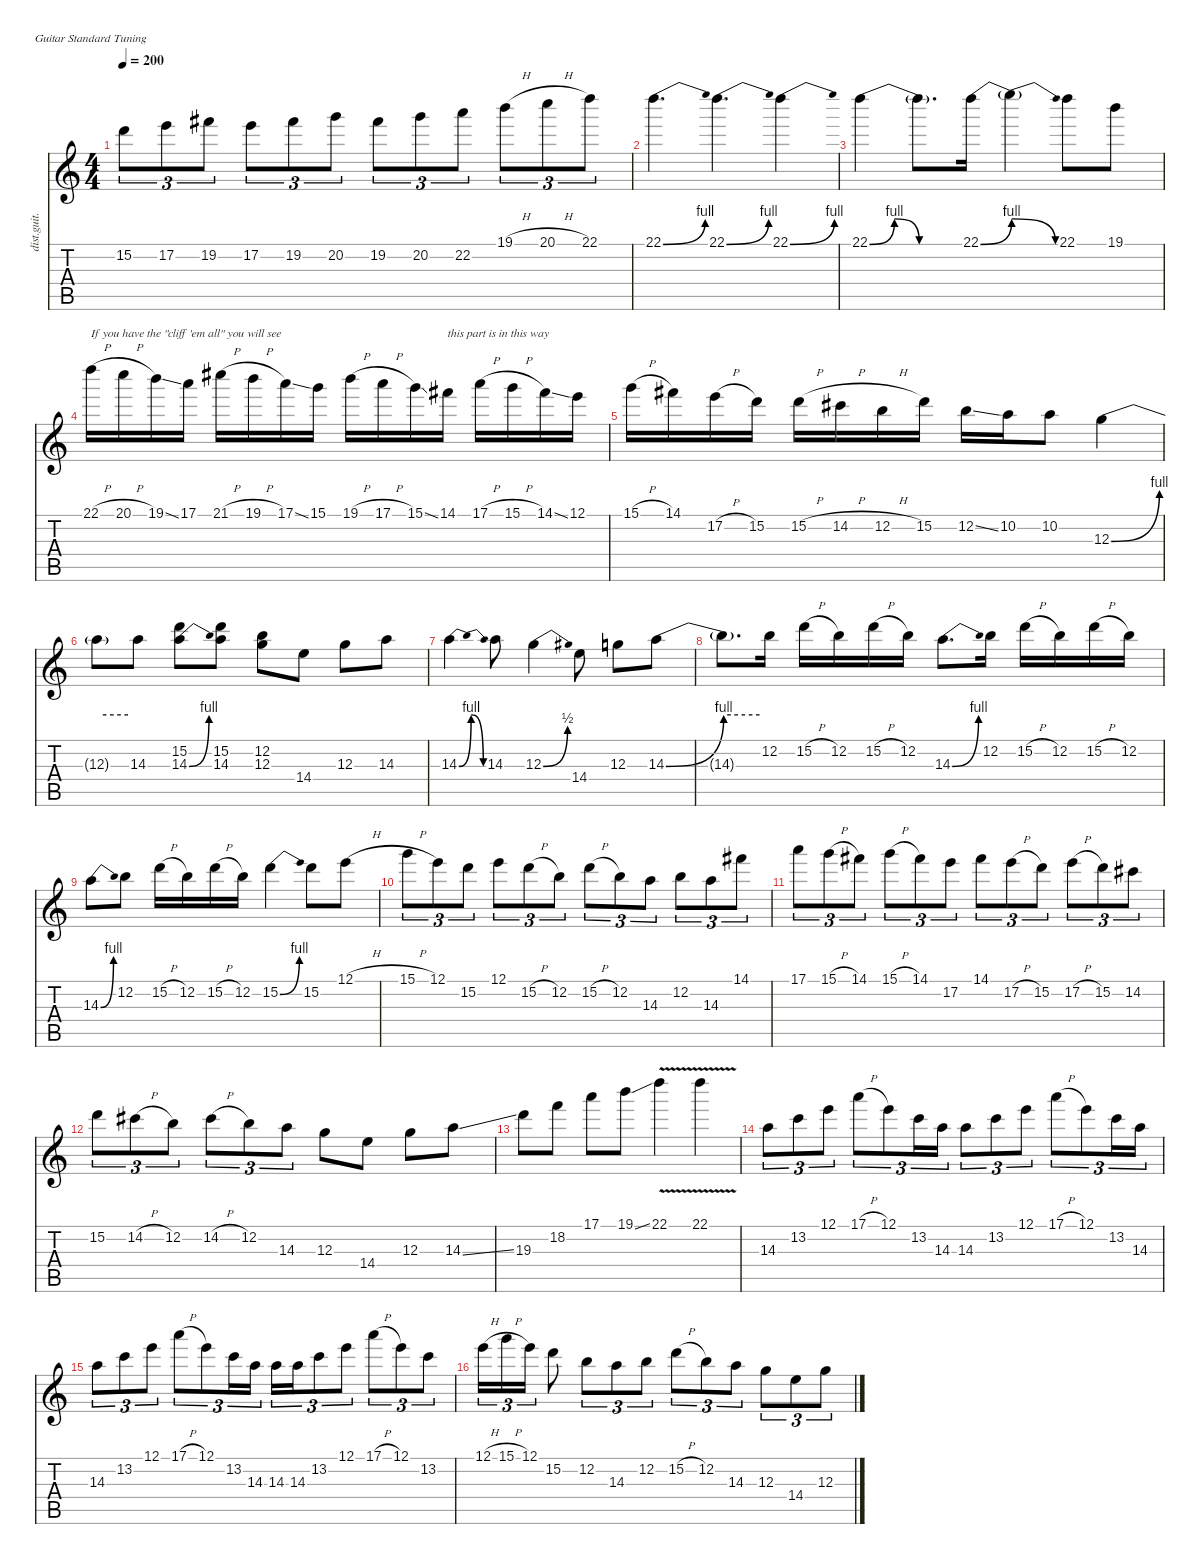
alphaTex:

\defaultSystemsLayout 4
\hideDynamics
\bracketExtendMode nobrackets
\otherSystemsTrackNameOrientation horizontal
\track ("Lead Guitar (Kirk)" "dist.guit.") {instrument distortionguitar}
\staff {score tabs}
\tuning (E4 B3 G3 D3 A2 E2)
\ts (4 4)
\tempo 200
\clef g2
\ks c
15.2.8{tu (3 2) dy f beam Down} 17.2.8{tu (3 2) beam Down} 19.2{acc #}.8{tu (3 2) beam Down} 17.2.8{tu (3 2) beam Down} 19.2{acc #}.8{tu (3 2) beam Down} 20.2.8{tu (3 2) beam Down} 19.2{acc #}.8{tu (3 2) beam Down} 20.2.8{tu (3 2) beam Down} 22.2.8{tu (3 2) beam Down} 19.1{h}.8{tu (3 2) beam Down} 20.1{h}.8{tu (3 2) beam Down} 22.1.8{tu (3 2) beam Down} |
22.1{be (bend 0 0 30 4)}.4{d beam Down} 22.1{be (bend 0 0 30 4)}.4{d beam Down} 22.1{be (bend 0 0 30 4)}.4{beam Down} |
22.1{be (bendrelease 0 0 30 4 30 4 60 0)}.4{beam Down} 22.1{be (hold 0 0 60 0) t}.8{d beam Down} 22.1{be (bend 0 0 60 4)}.16{beam Down} 22.1{be (release 0 4 60 0) t}.4{beam Down} 22.1.8{beam Down} 19.1.8{beam Down} |
22.1{h}.16{txt "If you have the \"cliff 'em all\" you will see" beam Down} 20.1{h}.16{beam Down} 19.1{ss}.16{beam Down} 17.1.16{beam Down} 21.1{h acc #}.16{beam Down} 19.1{h}.16{beam Down} 17.1{ss}.16{beam Down} 15.1.16{beam Down} 19.1{h}.16{beam Down} 17.1{h}.16{beam Down} 15.1{ss}.16{beam Down} 14.1{acc #}.16{txt "this part is in this way" beam Down} 17.1{h}.16{beam Down} 15.1{h}.16{beam Down} 14.1{ss acc #}.16{beam Down} 12.1.16{beam Down} |
15.1{h}.16{beam Down} 14.1{acc #}.16{beam Down} 17.2{h}.16{beam Down} 15.2.16{beam Down} 15.2{h}.16{beam Down} 14.2{h acc #}.16{beam Down} 12.2{h}.16{beam Down} 15.2.16{beam Down} 12.2{ss}.16{beam Down} 10.2.16{beam Down} 10.2.8{beam Down} 12.3{be (bend 0 0 60 4)}.4{beam Down} |
12.3{be (hold 0 4 60 4) t}.8{beam Down} 14.3.8{beam Down} (15.2 14.3{be (bend 0 0 30 4)}).8{beam Down} (15.2 14.3).8{beam Down} (12.2 12.3).8{beam Down} 14.4.8{beam Down} 12.3.8{beam Down} 14.3.8{beam Down} |
14.3{be (bendrelease 0 0 15 4 30 4 45 0)}.4{beam Down} 14.3.8{beam Down} 12.3{be (bend 0 0 30 2)}.4{beam Down} 14.4.8{beam Down} 12.3.8{beam Down} 14.3{be (bend 0 0 60 4)}.8{beam Down} |
14.3{be (hold 0 4 60 4) t}.8{d beam Down} 12.2.16{beam Down} 15.2{h}.16{beam Down} 12.2.16{beam Down} 15.2{h}.16{beam Down} 12.2.16{beam Down} 14.3{be (bend 0 0 39 4)}.8{d beam Down} 12.2.16{beam Down} 15.2{h}.16{beam Down} 12.2.16{beam Down} 15.2{h}.16{beam Down} 12.2.16{beam Down} |
14.3{be (bend 0 0 30 4)}.8{beam Down} 12.2.8{beam Down} 15.2{h}.16{beam Down} 12.2.16{beam Down} 15.2{h}.16{beam Down} 12.2.16{beam Down} 15.2{be (bend 0 0 30 4)}.4{beam Down} 15.2.8{beam Down} 12.1{h}.8{beam Down} |
15.1{h}.8{tu (3 2) beam Down} 12.1.8{tu (3 2) beam Down} 15.2.8{tu (3 2) beam Down} 12.1.8{tu (3 2) beam Down} 15.2{h}.8{tu (3 2) beam Down} 12.2.8{tu (3 2) beam Down} 15.2{h}.8{tu (3 2) beam Down} 12.2.8{tu (3 2) beam Down} 14.3.8{tu (3 2) beam Down} 12.2.8{tu (3 2) beam Down} 14.3.8{tu (3 2) beam Down} 14.1{acc #}.8{tu (3 2) beam Down} |
17.1.8{tu (3 2) beam Down} 15.1{h}.8{tu (3 2) beam Down} 14.1{acc #}.8{tu (3 2) beam Down} 15.1{h}.8{tu (3 2) beam Down} 14.1{acc #}.8{tu (3 2) beam Down} 17.2.8{tu (3 2) beam Down} 14.1{acc #}.8{tu (3 2) beam Down} 17.2{h}.8{tu (3 2) beam Down} 15.2.8{tu (3 2) beam Down} 17.2{h}.8{tu (3 2) beam Down} 15.2.8{tu (3 2) beam Down} 14.2{acc #}.8{tu (3 2) beam Down} |
15.2.8{tu (3 2) beam Down} 14.2{h acc #}.8{tu (3 2) beam Down} 12.2.8{tu (3 2) beam Down} 14.2{h acc #}.8{tu (3 2) beam Down} 12.2.8{tu (3 2) beam Down} 14.3.8{tu (3 2) beam Down} 12.3.8{beam Down} 14.4.8{beam Down} 12.3.8{beam Down} 14.3{ss}.8{beam Down} |
19.3.8{beam Down} 18.2.8{beam Down} 17.1.8{beam Down} 19.1{ss}.8{beam Down} 22.1{v}.4{beam Down} 22.1{v}.4{beam Down} |
14.3.8{tu (3 2) beam Down} 13.2.8{tu (3 2) beam Down} 12.1.8{tu (3 2) beam Down} 17.1{h}.8{tu (3 2) beam Down} 12.1.8{tu (3 2) beam Down} 13.2.16{tu (3 2) beam Down} 14.3.16{tu (3 2) beam Down} 14.3.8{tu (3 2) beam Down} 13.2.8{tu (3 2) beam Down} 12.1.8{tu (3 2) beam Down} 17.1{h}.8{tu (3 2) beam Down} 12.1.8{tu (3 2) beam Down} 13.2.16{tu (3 2) beam Down} 14.3.16{tu (3 2) beam Down} |
14.3.8{tu (3 2) beam Down} 13.2.8{tu (3 2) beam Down} 12.1.8{tu (3 2) beam Down} 17.1{h}.8{tu (3 2) beam Down} 12.1.8{tu (3 2) beam Down} 13.2.16{tu (3 2) beam Down} 14.3.16{tu (3 2) beam Down} 14.3.16{tu (3 2) beam Down} 14.3.16{tu (3 2) beam Down} 13.2.8{tu (3 2) beam Down} 12.1.8{tu (3 2) beam Down} 17.1{h}.8{tu (3 2) beam Down} 12.1.8{tu (3 2) beam Down} 13.2.8{tu (3 2) beam Down} |
12.1{h}.16{tu (3 2) beam Down} 15.1{h}.16{tu (3 2) beam Down} 12.1.16{tu (3 2) beam Down} 15.2.8{beam Down} 12.2.8{tu (3 2) beam Down} 14.3.8{tu (3 2) beam Down} 12.2.8{tu (3 2) beam Down} 15.2{h}.8{tu (3 2) beam Down} 12.2.8{tu (3 2) beam Down} 14.3.8{tu (3 2) beam Down} 12.3.8{tu (3 2) beam Down} 14.4.8{tu (3 2) beam Down} 12.3.8{tu (3 2) beam Down}
